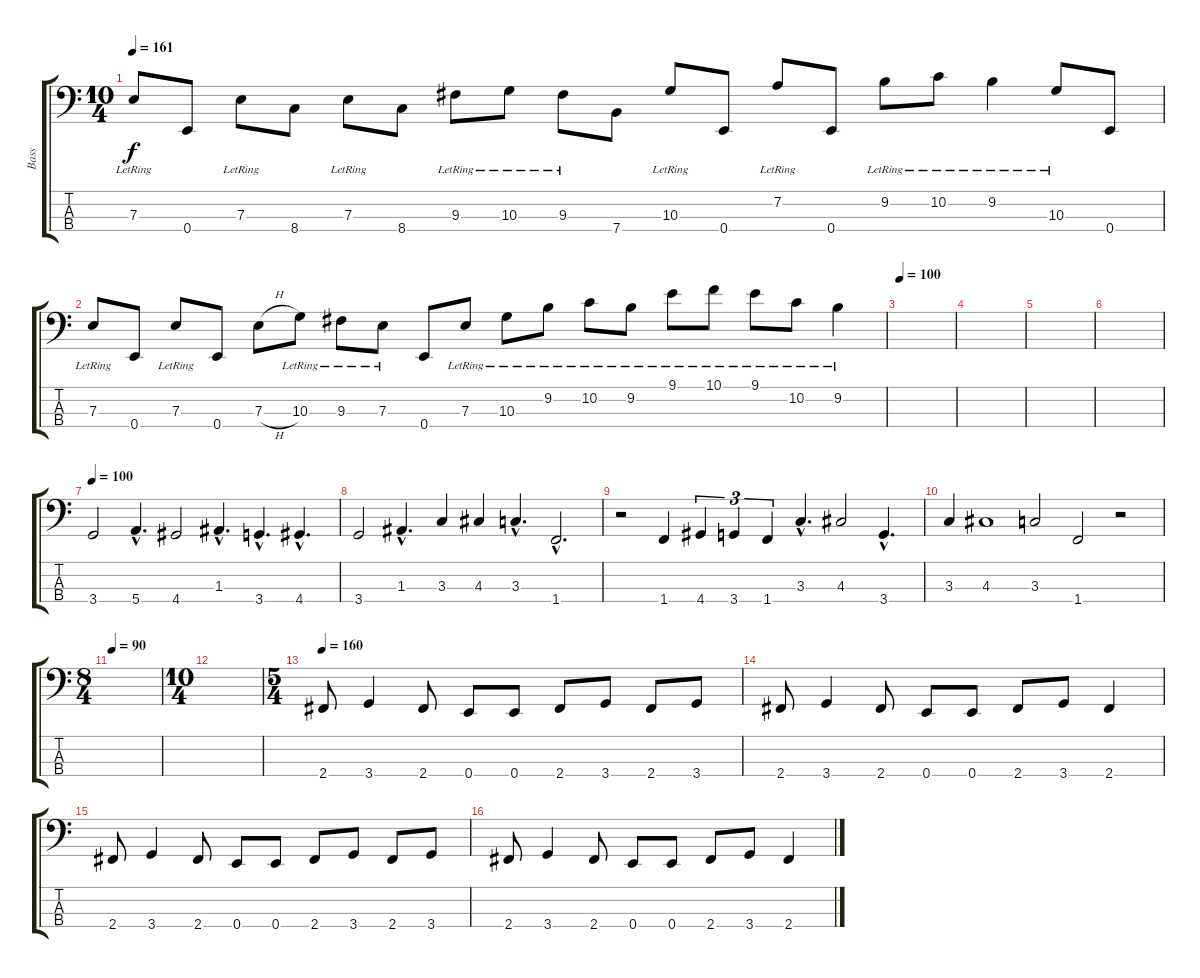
\track ("Bass" "Bass") {instrument electricbasspick}
\staff {score tabs}
\tuning (G2 D2 A1 E1) {hide}
\ts (10 4)
\tempo 161
\clef f4
\ks c
7.3{lr}.8{dy f} 0.4.8 7.3{lr}.8 8.4.8 7.3{lr}.8 8.4.8 9.3{lr}.8 10.3{lr}.8 9.3{lr}.8 7.4.8 10.3{lr}.8 0.4.8 7.2{lr}.8 0.4.8 9.2{lr}.8 10.2{lr}.8 9.2{lr}.4 10.3{lr}.8 0.4.8 |
7.3{lr}.8 0.4.8 7.3{lr}.8 0.4.8 7.3{h}.8 10.3{lr}.8 9.3{lr}.8 7.3{lr}.8 0.4.8 7.3{lr}.8 10.3{lr}.8 9.2{lr}.8 10.2{lr}.8 9.2{lr}.8 9.1{lr}.8 10.1{lr}.8 9.1{lr}.8 10.2{lr}.8 9.2{lr}.4 |
\tempo 100
|
|
|
|
\tempo 100
3.4.2 5.4{hac}.4{d} 4.4.2 1.3{hac}.4{d} 3.4{hac}.4{d} 4.4{hac}.4{d} |
3.4.2 1.3{hac}.4{d} 3.3.4 4.3.4 3.3{hac}.4{d} 1.4{hac}.2{d} |
r.2 1.4.4 4.4.4{tu (3 2)} 3.4.4{tu (3 2)} 1.4.4{tu (3 2)} 3.3{hac}.4{d} 4.3.2 3.4{hac}.4{d} |
3.3.4 4.3.1 3.3.2 1.4.2 r.2 |
\ts (8 4)
\tempo 90
|
\ts (10 4)
|
\ts (5 4)
\tempo 160
2.4.8 3.4.4 2.4.8 0.4.8 0.4.8 2.4.8 3.4.8 2.4.8 3.4.8 |
2.4.8 3.4.4 2.4.8 0.4.8 0.4.8 2.4.8 3.4.8 2.4.4 |
2.4.8 3.4.4 2.4.8 0.4.8 0.4.8 2.4.8 3.4.8 2.4.8 3.4.8 |
2.4.8 3.4.4 2.4.8 0.4.8 0.4.8 2.4.8 3.4.8 2.4.4
